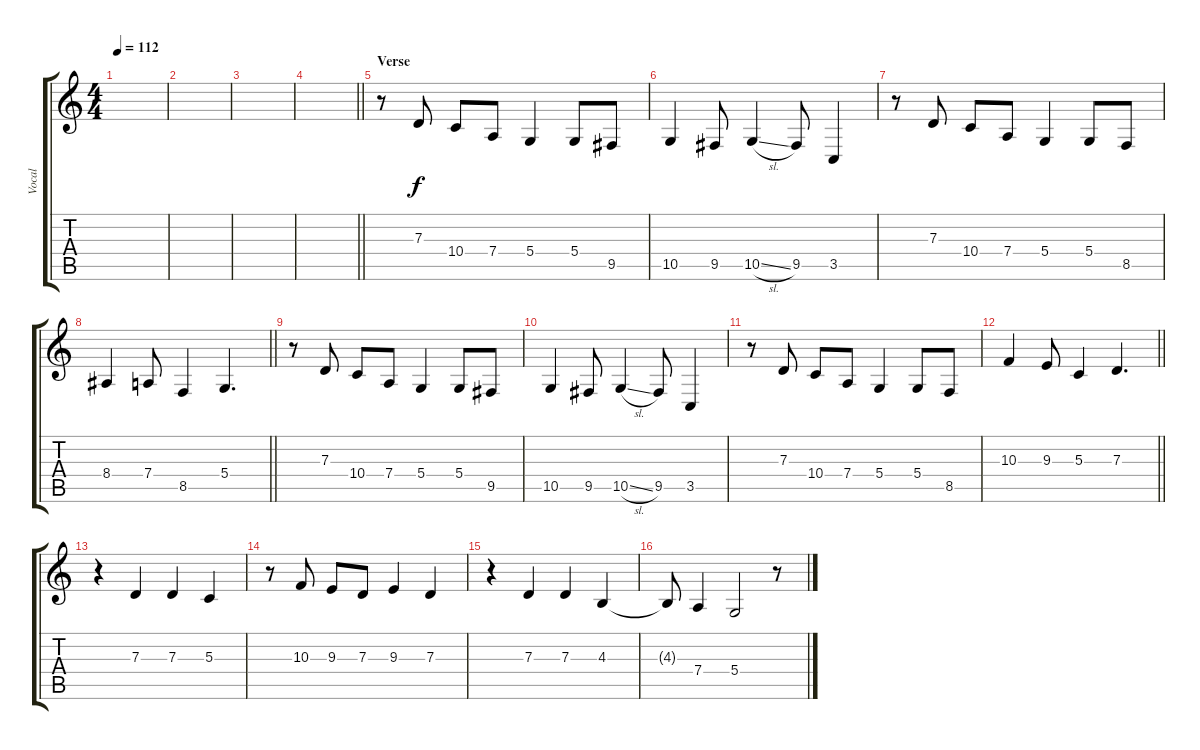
\track ("Vocal" "Vocal") {instrument flute}
\staff {score tabs}
\tuning (E4 B3 G3 D3 A2 E2) {hide}
\ts (4 4)
\tempo 112
\clef g2
\ks c
|
|
|
\barLineRight lightlight
|
\section ("" "Verse")
r.8 7.3.8 10.4.8 7.4.8 5.4.4 5.4.8 9.5.8 |
10.5.4 9.5.8 10.5{sl}.4 9.5.8 3.5.4 |
r.8 7.3.8 10.4.8 7.4.8 5.4.4 5.4.8 8.5.8 |
\barLineRight lightlight
8.4.4 7.4.8 8.5.4 5.4.4{d} |
r.8 7.3.8 10.4.8 7.4.8 5.4.4 5.4.8 9.5.8 |
10.5.4 9.5.8 10.5{sl}.4 9.5.8 3.5.4 |
r.8 7.3.8 10.4.8 7.4.8 5.4.4 5.4.8 8.5.8 |
\barLineRight lightlight
10.3.4 9.3.8 5.3.4 7.3.4{d} |
\section ("" "")
r.4 7.3.4 7.3.4 5.3.4 |
r.8 10.3.8 9.3.8 7.3.8 9.3.4 7.3.4 |
r.4 7.3.4 7.3.4 4.3.4 |
4.3{t}.8 7.4.4 5.4.2 r.8
